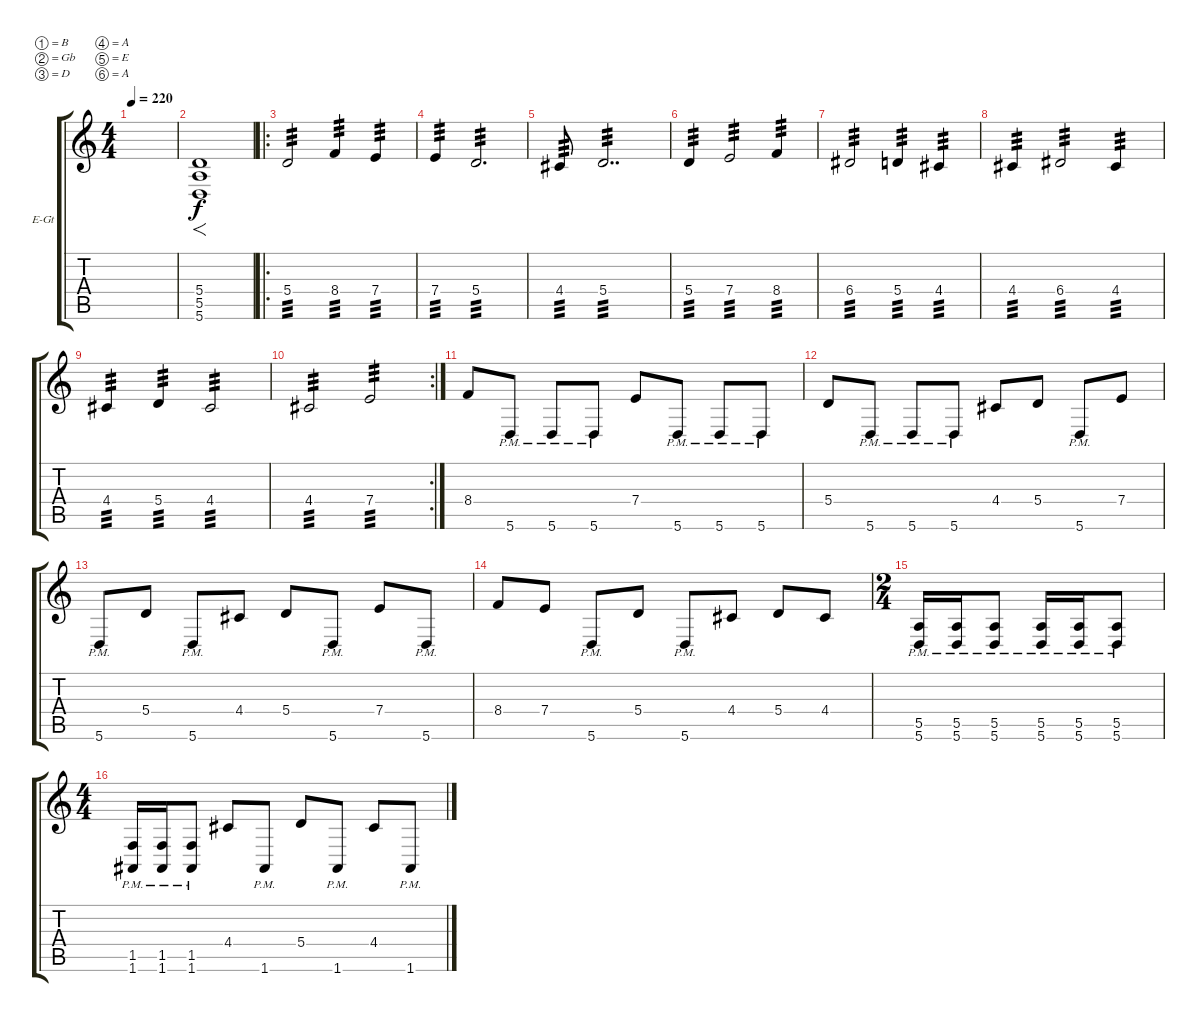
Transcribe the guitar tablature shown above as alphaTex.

\defaultSystemsLayout 4
\bracketExtendMode groupsimilarinstruments
\firstSystemTrackNameOrientation horizontal
\otherSystemsTrackNameOrientation horizontal
\track ("Electric Guitar" "E-Gt") {instrument distortionguitar}
\staff {score tabs}
\tuning (B3 Gb3 D3 A2 E2 A1)
\ts (4 4)
\tempo 220
\clef g2
\scale
0.462451
\ks c
|
\scale
0.245059 (5.4 5.6 5.5).1{f} |
\ro
\scale
0.29249 5.4.2{tp 3} 8.4.4{tp 3} 7.4.4{tp 3} |
\scale
0.333333 7.4.4{tp 3} 5.4.2{d tp 3} |
\scale
0.333333 4.4.8{tp 3} 5.4.2{dd tp 3} |
\scale
0.333333 5.4.4{tp 3} 7.4.2{tp 3} 8.4.4{tp 3} |
\scale
0.333333 6.4.2{tp 3} 5.4.4{tp 3} 4.4.4{tp 3} |
\scale
0.333333 4.4.4{tp 3} 6.4.2{tp 3} 4.4.4{tp 3} |
\scale
0.333333 4.4.4{tp 3} 5.4.4{tp 3} 4.4.2{tp 3} |
\rc 2
\scale
0.354167 4.4.2{tp 3} 7.4.2{tp 3} |
\scale
0.322917 8.4.8 5.6{pm}.8 5.6{pm}.8 5.6{pm}.8 7.4.8 5.6{pm}.8 5.6{pm}.8 5.6{pm}.8 |
\scale
0.322917 5.4.8 5.6{pm}.8 5.6{pm}.8 5.6{pm}.8 4.4.8 5.4.8 5.6{pm}.8 7.4.8 |
\scale
0.257261 5.6{pm}.8 5.4.8 5.6{pm}.8 4.4.8 5.4.8 5.6{pm}.8 7.4.8 5.6{pm}.8 |
\scale
0.257261 8.4.8 7.4.8 5.6{pm}.8 5.4.8 5.6{pm}.8 4.4.8 5.4.8 4.4.8 |
\ts (2 4)
\scale
0.485477 (5.6{pm} 5.5).16 (5.6{pm} 5.5).16 (5.6{pm} 5.5).8 (5.6{pm} 5.5).16 (5.6{pm} 5.5).16 (5.6{pm} 5.5).8 |
\ts (4 4)
\scale
0.485477 (1.6{pm} 1.5).16 (1.6{pm} 1.5).16 (1.6{pm} 1.5).8 4.4.8 1.6{pm}.8 5.4.8 1.6{pm}.8 4.4.8 1.6{pm}.8
